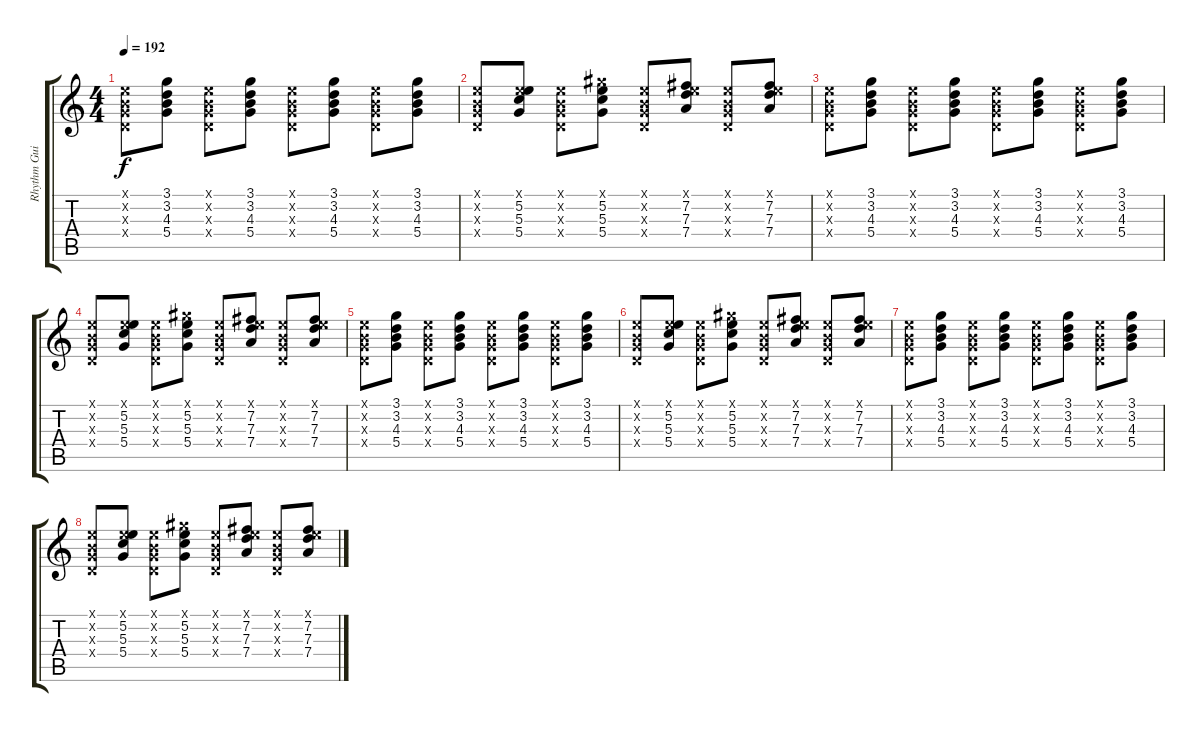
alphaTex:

\track ("Rhythm Guitar" "Rhythm Gui") {instrument electricguitarclean}
\staff {score tabs}
\tuning (E4 B3 G3 D3 A2 E2) {hide}
\ts (4 4)
\tempo 192
\clef g2
\ks c
(0.1{x} 0.2{x} 0.3{x} 0.4{x}).8{dy f} (3.1 3.2 4.3 5.4).8 (0.1{x} 0.2{x} 0.3{x} 0.4{x}).8 (3.1 3.2 4.3 5.4).8 (0.1{x} 0.2{x} 0.3{x} 0.4{x}).8 (3.1 3.2 4.3 5.4).8 (0.1{x} 0.2{x} 0.3{x} 0.4{x}).8 (3.1 3.2 4.3 5.4).8 |
(0.1{x} 0.2{x} 0.3{x} 0.4{x}).8 (0.1{x} 5.2 5.3 5.4).8 (0.1{x} 0.2{x} 0.3{x} 0.4{x}).8 (4.1{x} 5.2 5.3 5.4).8 (0.1{x} 0.2{x} 0.3{x} 0.4{x}).8 (0.1{x} 7.2 7.3 7.4).8 (0.1{x} 0.2{x} 0.3{x} 0.4{x}).8 (0.1{x} 7.2 7.3 7.4).8 |
(0.1{x} 0.2{x} 0.3{x} 0.4{x}).8 (3.1 3.2 4.3 5.4).8 (0.1{x} 0.2{x} 0.3{x} 0.4{x}).8 (3.1 3.2 4.3 5.4).8 (0.1{x} 0.2{x} 0.3{x} 0.4{x}).8 (3.1 3.2 4.3 5.4).8 (0.1{x} 0.2{x} 0.3{x} 0.4{x}).8 (3.1 3.2 4.3 5.4).8 |
(0.1{x} 0.2{x} 0.3{x} 0.4{x}).8 (0.1{x} 5.2 5.3 5.4).8 (0.1{x} 0.2{x} 0.3{x} 0.4{x}).8 (4.1{x} 5.2 5.3 5.4).8 (0.1{x} 0.2{x} 0.3{x} 0.4{x}).8 (0.1{x} 7.2 7.3 7.4).8 (0.1{x} 0.2{x} 0.3{x} 0.4{x}).8 (0.1{x} 7.2 7.3 7.4).8 |
(0.1{x} 0.2{x} 0.3{x} 0.4{x}).8 (3.1 3.2 4.3 5.4).8 (0.1{x} 0.2{x} 0.3{x} 0.4{x}).8 (3.1 3.2 4.3 5.4).8 (0.1{x} 0.2{x} 0.3{x} 0.4{x}).8 (3.1 3.2 4.3 5.4).8 (0.1{x} 0.2{x} 0.3{x} 0.4{x}).8 (3.1 3.2 4.3 5.4).8 |
(0.1{x} 0.2{x} 0.3{x} 0.4{x}).8 (0.1{x} 5.2 5.3 5.4).8 (0.1{x} 0.2{x} 0.3{x} 0.4{x}).8 (4.1{x} 5.2 5.3 5.4).8 (0.1{x} 0.2{x} 0.3{x} 0.4{x}).8 (0.1{x} 7.2 7.3 7.4).8 (0.1{x} 0.2{x} 0.3{x} 0.4{x}).8 (0.1{x} 7.2 7.3 7.4).8 |
(0.1{x} 0.2{x} 0.3{x} 0.4{x}).8 (3.1 3.2 4.3 5.4).8 (0.1{x} 0.2{x} 0.3{x} 0.4{x}).8 (3.1 3.2 4.3 5.4).8 (0.1{x} 0.2{x} 0.3{x} 0.4{x}).8 (3.1 3.2 4.3 5.4).8 (0.1{x} 0.2{x} 0.3{x} 0.4{x}).8 (3.1 3.2 4.3 5.4).8 |
(0.1{x} 0.2{x} 0.3{x} 0.4{x}).8 (0.1{x} 5.2 5.3 5.4).8 (0.1{x} 0.2{x} 0.3{x} 0.4{x}).8 (4.1{x} 5.2 5.3 5.4).8 (0.1{x} 0.2{x} 0.3{x} 0.4{x}).8 (0.1{x} 7.2 7.3 7.4).8 (0.1{x} 0.2{x} 0.3{x} 0.4{x}).8 (0.1{x} 7.2 7.3 7.4).8
